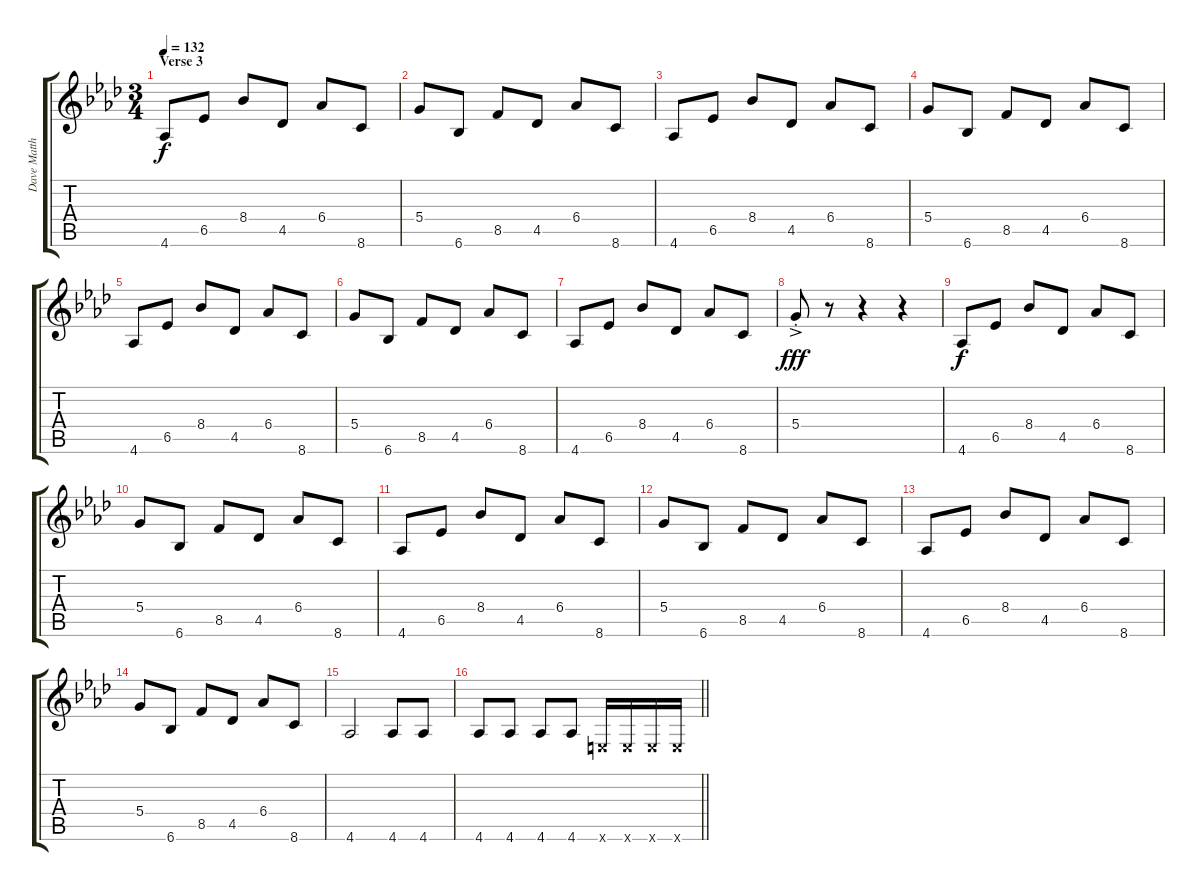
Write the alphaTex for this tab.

\track ("Dave Matthews" "Dave Matth") {instrument acousticguitarsteel}
\staff {score tabs}
\tuning (E4 B3 G3 D3 A2 E2) {hide}
\ts (3 4)
\section ("" "Verse 3")
\tempo 132
\clef g2
\ks ab
4.6.8{dy f} 6.5.8 8.4.8 4.5.8 6.4.8 8.6.8 |
5.4.8 6.6.8 8.5.8 4.5.8 6.4.8 8.6.8 |
4.6.8 6.5.8 8.4.8 4.5.8 6.4.8 8.6.8 |
5.4.8 6.6.8 8.5.8 4.5.8 6.4.8 8.6.8 |
4.6.8 6.5.8 8.4.8 4.5.8 6.4.8 8.6.8 |
5.4.8 6.6.8 8.5.8 4.5.8 6.4.8 8.6.8 |
4.6.8 6.5.8 8.4.8 4.5.8 6.4.8 8.6.8 |
5.4{ac st}.8{dy fff} r.8 r.4 r.4 |
4.6.8{dy f} 6.5.8 8.4.8 4.5.8 6.4.8 8.6.8 |
5.4.8 6.6.8 8.5.8 4.5.8 6.4.8 8.6.8 |
4.6.8 6.5.8 8.4.8 4.5.8 6.4.8 8.6.8 |
5.4.8 6.6.8 8.5.8 4.5.8 6.4.8 8.6.8 |
4.6.8 6.5.8 8.4.8 4.5.8 6.4.8 8.6.8 |
5.4.8 6.6.8 8.5.8 4.5.8 6.4.8 8.6.8 |
4.6.2 4.6.8 4.6.8 |
\barLineRight lightlight
4.6.8 4.6.8 4.6.8 4.6.8 0.6{x}.16 0.6{x}.16 0.6{x}.16 0.6{x}.16
